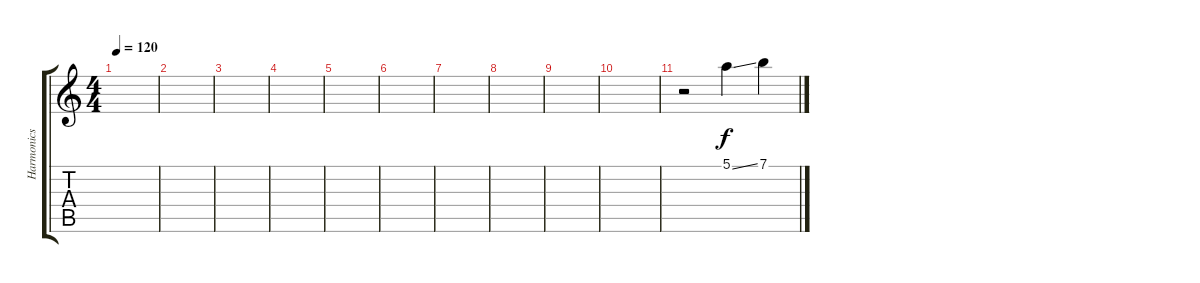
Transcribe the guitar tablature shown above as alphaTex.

\track ("Harmonics" "Harmonics") {instrument guitarharmonics}
\staff {score tabs}
\tuning (E4 B3 G3 D3 A2 E2) {hide}
\ts (4 4)
\tempo 120
\clef g2
\ks c
|
|
|
|
|
|
|
|
|
|
r.2 5.1{ss}.4 7.1.4
